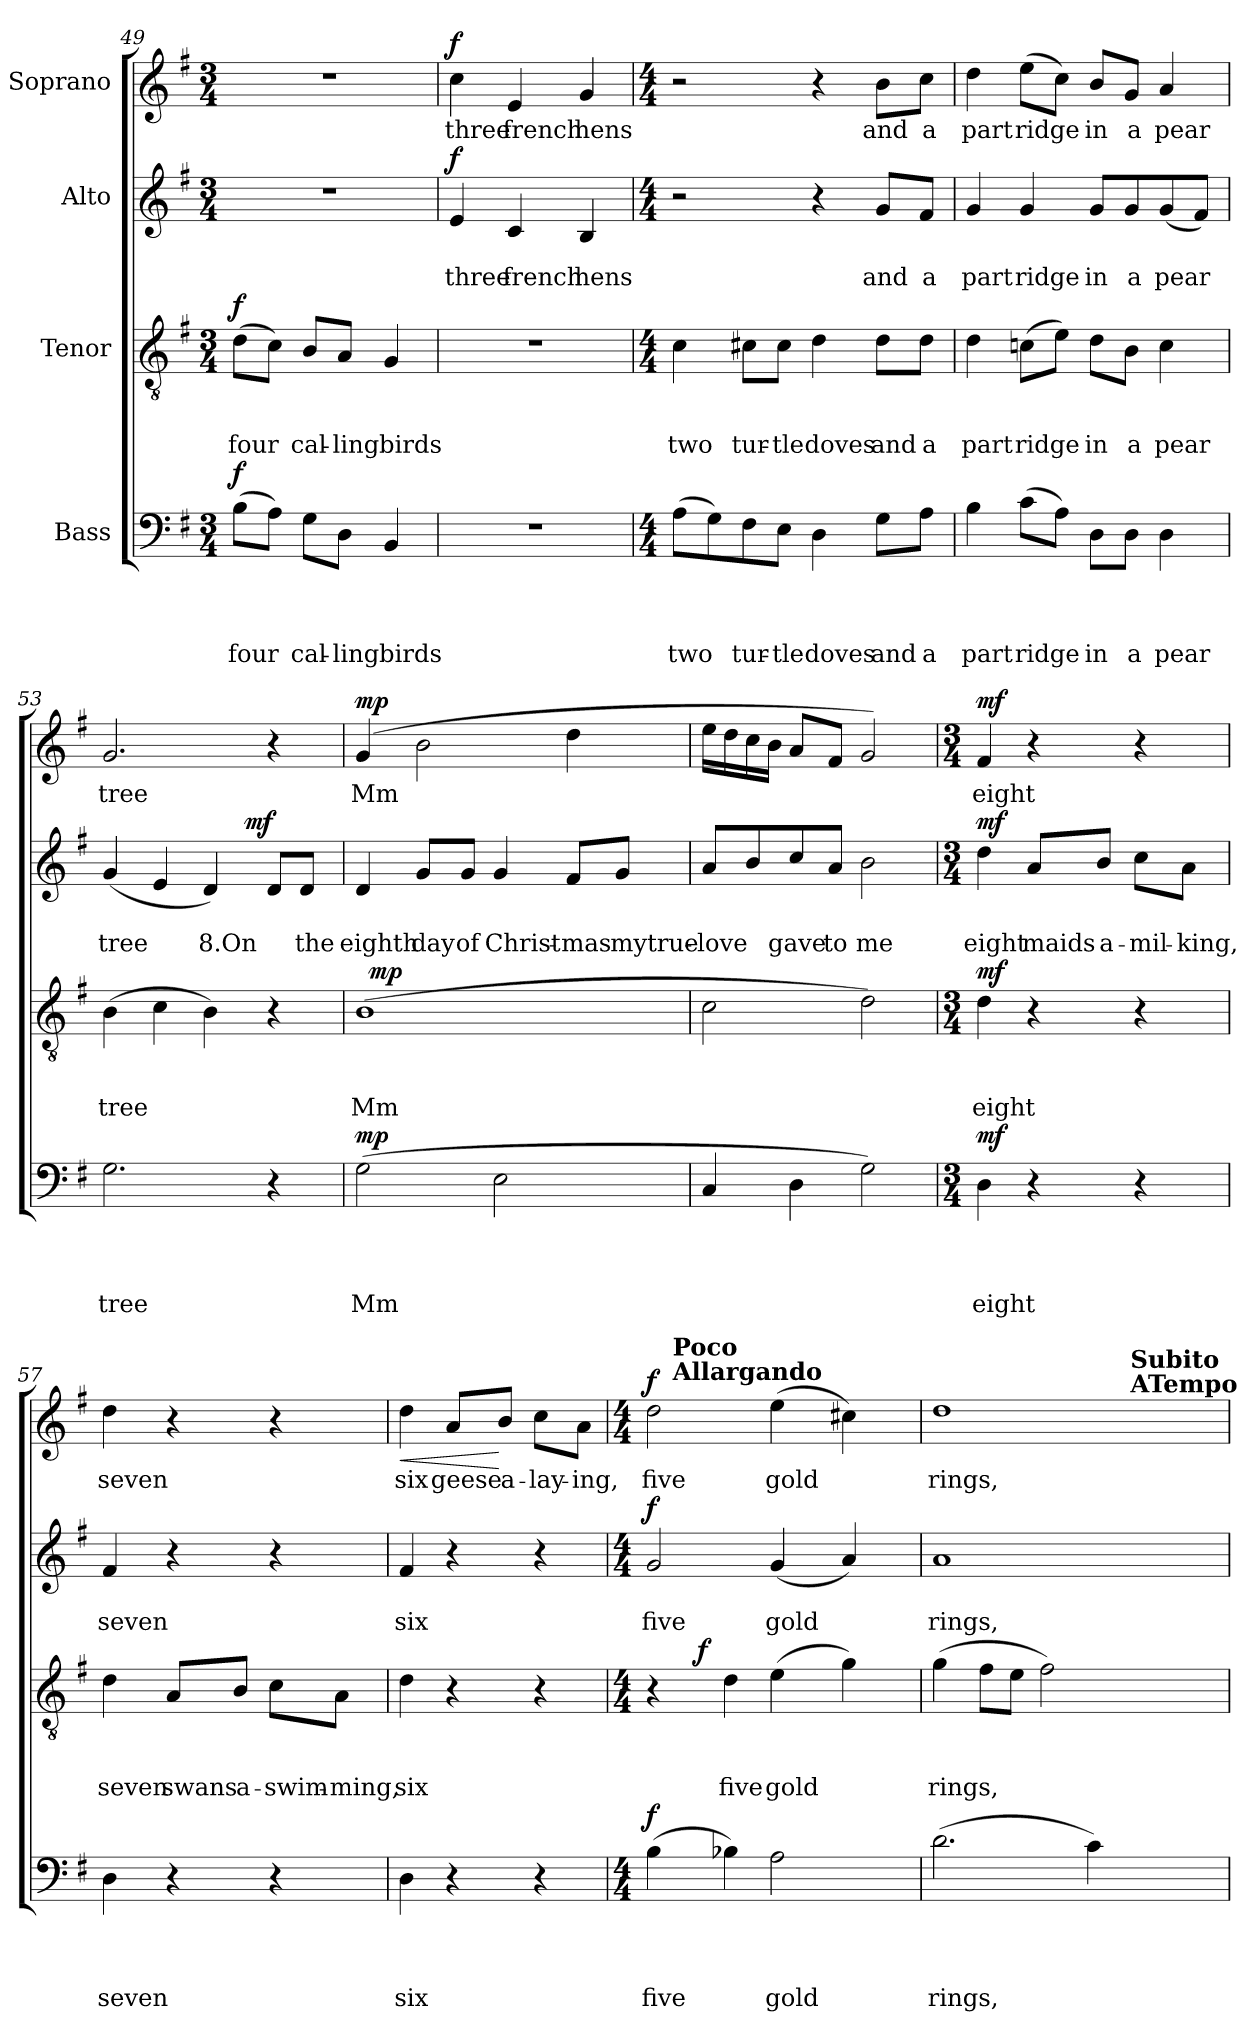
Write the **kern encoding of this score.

**kern	**text	**text	**text	**text	**dynam	**kern	**text	**text	**text	**dynam	**kern	**text	**text	**dynam	**kern	**text	**dynam
*part4	*part4	*part4	*part4	*part4	*part4	*part3	*part3	*part3	*part3	*part3	*part2	*part2	*part2	*part2	*part1	*part1	*part1
*staff4	*staff4	*staff4	*staff4	*staff4	*staff4	*staff3	*staff3	*staff3	*staff3	*staff3	*staff2	*staff2	*staff2	*staff2	*staff1	*staff1	*staff1
*I"Bass	*	*	*	*	*	*I"Tenor	*	*	*	*	*I"Alto	*	*	*	*I"Soprano	*	*
*clefF4	*	*	*	*	*	*clefGv2	*	*	*	*	*clefG2	*	*	*	*clefG2	*	*
*k[f#]	*	*	*	*	*	*k[f#]	*	*	*	*	*k[f#]	*	*	*	*k[f#]	*	*
*G:	*	*	*	*	*	*G:	*	*	*	*	*G:	*	*	*	*G:	*	*
*M3/4	*	*	*	*	*	*M3/4	*	*	*	*	*M3/4	*	*	*	*M3/4	*	*
=49	=49	=49	=49	=49	=49	=49	=49	=49	=49	=49	=49	=49	=49	=49	=49	=49	=49
!	!	!	!	!LO:LY:b	!LO:DY:a	!	!	!	!LO:LY:b	!LO:DY:a	!LO:N:vis=1	!	!	!	!LO:N:vis=1	!	!
(>8B\L	.	.	.	four	f	(>8d\L	.	.	four	f	2.r	.	.	.	2.r	.	.
8A\J)	.	.	.	.	.	8c\J)	.	.	.	.	.	.	.	.	.	.	.
!	!	!	!	!LO:LY:b	!	!	!	!	!LO:LY:b	!	!	!	!	!	!	!	!
8G\L	.	.	.	cal-	.	8B/L	.	.	cal-	.	.	.	.	.	.	.	.
!	!	!	!	!LO:LY:b:rj	!	!	!	!	!LO:LY:b:rj	!	!	!	!	!	!	!	!
8D\J	.	.	.	-ling	.	8A/J	.	.	-ling	.	.	.	.	.	.	.	.
!	!	!	!	!LO:LY:b	!	!	!	!	!LO:LY:b	!	!	!	!	!	!	!	!
4BB/	.	.	.	birds	.	4G/	.	.	birds	.	.	.	.	.	.	.	.
=50	=50	=50	=50	=50	=50	=50	=50	=50	=50	=50	=50	=50	=50	=50	=50	=50	=50
!LO:N:vis=1	!	!	!	!	!	!LO:N:vis=1	!	!	!	!	!	!	!LO:LY:b	!LO:DY:a	!	!LO:LY:b	!LO:DY:a
2.r	.	.	.	.	.	2.r	.	.	.	.	4e/	.	three	f	4cc\	three	f
!	!	!	!	!	!	!	!	!	!	!	!	!	!LO:LY:b	!	!	!LO:LY:b	!
.	.	.	.	.	.	.	.	.	.	.	4c/	.	french	.	4e/	french	.
!	!	!	!	!	!	!	!	!	!	!	!	!	!LO:LY:b	!	!	!LO:LY:b	!
.	.	.	.	.	.	.	.	.	.	.	4B/	.	hens	.	4g/	hens	.
=51	=51	=51	=51	=51	=51	=51	=51	=51	=51	=51	=51	=51	=51	=51	=51	=51	=51
*M4/4	*	*	*	*	*	*M4/4	*	*	*	*	*M4/4	*	*	*	*M4/4	*	*
!	!	!	!	!LO:LY:b	!	!	!	!	!LO:LY:b	!	!	!	!	!	!	!	!
(>8A\L	.	.	.	two	.	4c\	.	.	two	.	2r	.	.	.	2r	.	.
8G\)	.	.	.	.	.	.	.	.	.	.	.	.	.	.	.	.	.
!	!	!	!	!LO:LY:b	!	!	!	!	!LO:LY:b	!	!	!	!	!	!	!	!
8F#\	.	.	.	tur-	.	8c#X\L	.	.	tur-	.	.	.	.	.	.	.	.
!	!	!	!	!LO:LY:b:rj	!	!	!	!	!LO:LY:b:rj	!	!	!	!	!	!	!	!
8E\J	.	.	.	-tle	.	8c#\J	.	.	-tle	.	.	.	.	.	.	.	.
!	!	!	!	!LO:LY:b	!	!	!	!	!LO:LY:b	!	!	!	!	!	!	!	!
4D\	.	.	.	doves	.	4d\	.	.	doves	.	4r	.	.	.	4r	.	.
!	!	!	!	!LO:LY:b	!	!	!	!	!LO:LY:b	!	!	!	!LO:LY:b	!	!	!LO:LY:b	!
8G\L	.	.	.	and	.	8d\L	.	.	and	.	8g/L	.	and	.	8b\L	and	.
!	!	!	!	!LO:LY:b	!	!	!	!	!LO:LY:b	!	!	!	!LO:LY:b	!	!	!LO:LY:b	!
8A\J	.	.	.	a	.	8d\J	.	.	a	.	8f#/J	.	a	.	8cc\J	a	.
=52	=52	=52	=52	=52	=52	=52	=52	=52	=52	=52	=52	=52	=52	=52	=52	=52	=52
!	!	!	!	!LO:LY:b	!	!	!	!	!LO:LY:b	!	!	!	!LO:LY:b	!	!	!LO:LY:b	!
4B\	.	.	.	part	.	4d\	.	.	part	.	4g/	.	part	.	4dd\	part	.
!	!	!	!	!LO:LY:b	!	!	!	!	!LO:LY:b	!	!	!	!LO:LY:b	!	!	!LO:LY:b	!
(>8c\L	.	.	.	ridge	.	(>8cn\L	.	.	ridge	.	4g/	.	ridge	.	(>8ee\L	ridge	.
8A\J)	.	.	.	.	.	8e\J)	.	.	.	.	.	.	.	.	8cc\J)	.	.
!	!	!	!	!LO:LY:b	!	!	!	!	!LO:LY:b	!	!	!	!LO:LY:b	!	!	!LO:LY:b	!
8D\L	.	.	.	in	.	8d\L	.	.	in	.	8g/L	.	in	.	8b/L	in	.
!	!	!	!	!LO:LY:b	!	!	!	!	!LO:LY:b	!	!	!	!LO:LY:b	!	!	!LO:LY:b	!
8D\J	.	.	.	a	.	8B\J	.	.	a	.	8g/	.	a	.	8g/J	a	.
!	!	!	!	!LO:LY:b	!	!	!	!	!LO:LY:b	!	!	!	!LO:LY:b	!	!	!LO:LY:b	!
4D\	.	.	.	pear	.	4c\	.	.	pear	.	(<8g/	.	pear	.	4a/	pear	.
.	.	.	.	.	.	.	.	.	.	.	8f#/J)	.	.	.	.	.	.
=53	=53	=53	=53	=53	=53	=53	=53	=53	=53	=53	=53	=53	=53	=53	=53	=53	=53
!	!	!	!	!LO:LY:b	!	!	!	!	!LO:LY:b	!	!	!	!LO:LY:b	!	!	!LO:LY:b	!
*	*	*	*	*	*	*	*	*	*	*	*^	*	*	*	*	*	*
2.G\	.	.	.	tree	.	(>4B\	.	.	tree	.	(<4g/	2ryy	.	tree	.	2.g/	tree	.
.	.	.	.	.	.	4c\	.	.	.	.	4e/	.	.	.	.	.	.	.
!	!	!	!	!	!	!	!	!	!	!	!	!	!	!LO:LY:b	!	!	!	!
.	.	.	.	.	.	4B\)	.	.	.	.	4d/)	8.ryy	.	8.On	.	.	.	.
!	!	!	!	!	!	!	!	!	!	!	!	!	!	!	!LO:DY:a	!	!	!
.	.	.	.	.	.	.	.	.	.	.	.	4ryy	.	.	mf	.	.	.
4r	.	.	.	.	.	4r	.	.	.	.	8d/L	.	.	.	.	4r	.	.
!	!	!	!	!	!	!	!	!	!	!	!	!	!	!LO:LY:b	!	!	!	!
.	.	.	.	.	.	.	.	.	.	.	8d/J	.	.	the	.	.	.	.
.	.	.	.	.	.	.	.	.	.	.	.	16ryy	.	.	.	.	.	.
!!LO:LB:g=z
=54	=54	=54	=54	=54	=54	=54	=54	=54	=54	=54	=54	=54	=54	=54	=54	=54	=54	=54
!	!	!	!	!LO:LY:b	!LO:DY:a	!	!	!	!LO:LY:b	!	!	!	!	!LO:LY:b	!	!	!LO:LY:b	!LO:DY:a
*	*	*	*	*	*	*^	*	*	*	*	*v	*v	*	*	*	*	*	*
(>2G\	.	.	.	Mm	mp	(>1B	32ryy	.	.	Mm	.	4d/	.	eighth	.	(4g/	Mm	mp
!	!	!	!	!	!	!	!	!	!	!	!LO:DY:a	!	!	!	!	!	!	!
.	.	.	.	.	.	.	2ryy	.	.	.	mp	.	.	.	.	.	.	.
!	!	!	!	!	!	!	!	!	!	!	!	!	!	!LO:LY:b	!	!	!	!
.	.	.	.	.	.	.	.	.	.	.	.	8g/L	.	day	.	2b\	.	.
!	!	!	!	!	!	!	!	!	!	!	!	!	!	!LO:LY:b	!	!	!	!
.	.	.	.	.	.	.	.	.	.	.	.	8g/J	.	of	.	.	.	.
!	!	!	!	!	!	!	!	!	!	!	!	!	!	!LO:LY:b	!	!	!	!
2E\	.	.	.	.	.	.	.	.	.	.	.	4g/	.	Christ-	.	.	.	.
.	.	.	.	.	.	.	4...ryy	.	.	.	.	.	.	.	.	.	.	.
!	!	!	!	!	!	!	!	!	!	!	!	!	!	!LO:LY:b:rj	!	!	!	!
.	.	.	.	.	.	.	.	.	.	.	.	8f#/L	.	-mas	.	4dd\	.	.
!	!	!	!	!	!	!	!	!	!	!	!	!	!	!LO:LY:b	!	!	!	!
.	.	.	.	.	.	.	.	.	.	.	.	8g/J	.	mytrue-	.	.	.	.
=55	=55	=55	=55	=55	=55	=55	=55	=55	=55	=55	=55	=55	=55	=55	=55	=55	=55	=55
!	!	!	!	!	!	!	!	!	!	!	!	!	!	!LO:LY:b	!	!	!	!
*	*	*	*	*	*	*v	*v	*	*	*	*	*	*	*	*	*	*	*
4C/	.	.	.	.	.	2c\	.	.	.	.	8a/L	.	-love	.	16ee\LL	.	.
.	.	.	.	.	.	.	.	.	.	.	.	.	.	.	16dd\	.	.
.	.	.	.	.	.	.	.	.	.	.	8b/	.	.	.	16cc\	.	.
.	.	.	.	.	.	.	.	.	.	.	.	.	.	.	16b\JJ	.	.
!	!	!	!	!	!	!	!	!	!	!	!	!	!LO:LY:b	!	!	!	!
4D\	.	.	.	.	.	.	.	.	.	.	8cc/	.	gave	.	8a/L	.	.
!	!	!	!	!	!	!	!	!	!	!	!	!	!LO:LY:b	!	!	!	!
.	.	.	.	.	.	.	.	.	.	.	8a/J	.	to	.	8f#/J	.	.
!	!	!	!	!	!	!	!	!	!	!	!	!	!LO:LY:b	!	!	!	!
2G\)	.	.	.	.	.	2d\)	.	.	.	.	2b\	.	me	.	2g/)	.	.
=56	=56	=56	=56	=56	=56	=56	=56	=56	=56	=56	=56	=56	=56	=56	=56	=56	=56
*M3/4	*	*	*	*	*	*M3/4	*	*	*	*	*M3/4	*	*	*	*M3/4	*	*
!	!	!	!	!LO:LY:b	!LO:DY:a	!	!	!	!LO:LY:b	!LO:DY:a	!	!	!LO:LY:b	!LO:DY:a	!	!LO:LY:b	!LO:DY:a
4D\	.	.	.	eight	mf	4d\	.	.	eight	mf	4dd\	.	eight	mf	4f#/	eight	mf
!	!	!	!	!	!	!	!	!	!	!	!	!	!LO:LY:b	!	!	!	!
4r	.	.	.	.	.	4r	.	.	.	.	8a/L	.	maids	.	4r	.	.
!	!	!	!	!	!	!	!	!	!	!	!	!	!LO:LY:b	!	!	!	!
.	.	.	.	.	.	.	.	.	.	.	8b/J	.	a-	.	.	.	.
!	!	!	!	!	!	!	!	!	!	!	!	!	!LO:LY:b	!	!	!	!
4r	.	.	.	.	.	4r	.	.	.	.	8cc\L	.	-mil-	.	4r	.	.
!	!	!	!	!	!	!	!	!	!	!	!	!	!LO:LY:b:rj	!	!	!	!
.	.	.	.	.	.	.	.	.	.	.	8a\J	.	-king,	.	.	.	.
=57	=57	=57	=57	=57	=57	=57	=57	=57	=57	=57	=57	=57	=57	=57	=57	=57	=57
!	!	!	!	!LO:LY:b	!	!	!	!	!LO:LY:b	!	!	!	!LO:LY:b	!	!	!LO:LY:b	!
4D\	.	.	.	seven	.	4d\	.	.	seven	.	4f#/	.	seven	.	4dd\	seven	.
!	!	!	!	!	!	!	!	!	!LO:LY:b	!	!	!	!	!	!	!	!
4r	.	.	.	.	.	8A/L	.	.	swans	.	4r	.	.	.	4r	.	.
!	!	!	!	!	!	!	!	!	!LO:LY:b	!	!	!	!	!	!	!	!
.	.	.	.	.	.	8B/J	.	.	a-	.	.	.	.	.	.	.	.
!	!	!	!	!	!	!	!	!	!LO:LY:b	!	!	!	!	!	!	!	!
4r	.	.	.	.	.	8c\L	.	.	-swim-	.	4r	.	.	.	4r	.	.
!	!	!	!	!	!	!	!	!	!LO:LY:b:rj	!	!	!	!	!	!	!	!
.	.	.	.	.	.	8A\J	.	.	-ming,	.	.	.	.	.	.	.	.
=58	=58	=58	=58	=58	=58	=58	=58	=58	=58	=58	=58	=58	=58	=58	=58	=58	=58
!	!	!	!	!LO:LY:b	!	!	!	!	!LO:LY:b	!	!	!	!LO:LY:b	!	!	!LO:LY:b	!LO:HP:b
4D\	.	.	.	six	.	4d\	.	.	six	.	4f#/	.	six	.	4dd\	six	<
!	!	!	!	!	!	!	!	!	!	!	!	!	!	!	!	!LO:LY:b	!
4r	.	.	.	.	.	4r	.	.	.	.	4r	.	.	.	8a/L	geese	.
!	!	!	!	!	!	!	!	!	!	!	!	!	!	!	!	!LO:LY:b	!
.	.	.	.	.	.	.	.	.	.	.	.	.	.	.	8b/J	a-	[
!	!	!	!	!	!	!	!	!	!	!	!	!	!	!	!	!LO:LY:b	!
4r	.	.	.	.	.	4r	.	.	.	.	4r	.	.	.	8cc\L	-lay-	.
!	!	!	!	!	!	!	!	!	!	!	!	!	!	!	!	!LO:LY:b:rj	!
.	.	.	.	.	.	.	.	.	.	.	.	.	.	.	8a\J	-ing,	.
!!LO:LB:g=z
=59	=59	=59	=59	=59	=59	=59	=59	=59	=59	=59	=59	=59	=59	=59	=59	=59	=59
*M4/4	*	*	*	*	*	*M4/4	*	*	*	*	*M4/4	*	*	*	*M4/4	*	*
!	!	!	!	!LO:LY:b	!LO:DY:a	!	!	!	!	!	!	!	!LO:LY:b	!LO:DY:a	!	!LO:LY:b	!LO:DY:a
*	*	*	*	*	*	*^	*	*	*	*	*	*	*	*	*^	*	*
(>4B\	.	.	.	five	f	4r	8ryy	.	.	.	.	2g/	.	five	f	2dd\	16.ryy	five	f
!	!	!	!	!	!	!	!	!	!	!	!	!	!	!	!	!	!LO:TX:a:B:t=Allargando	!	!
!	!	!	!	!	!	!	!	!	!	!	!	!	!	!	!	!	!LO:TX:a:B:t=Poco	!	!
.	.	.	.	.	.	.	.	.	.	.	.	.	.	.	.	.	2ryy	.	.
.	.	.	.	.	.	.	32ryy	.	.	.	.	.	.	.	.	.	.	.	.
!	!	!	!	!	!	!	!	!	!	!	!LO:DY:a	!	!	!	!	!	!	!	!
.	.	.	.	.	.	.	2ryy	.	.	.	f	.	.	.	.	.	.	.	.
!	!	!	!	!	!	!	!	!	!	!LO:LY:b	!	!	!	!	!	!	!	!	!
4B-X\)	.	.	.	.	.	4d\	.	.	.	five	.	.	.	.	.	.	.	.	.
!	!	!	!	!LO:LY:b	!	!	!	!	!	!LO:LY:b	!	!	!	!LO:LY:b	!	!	!	!LO:LY:b	!
2A\	.	.	.	gold	.	(>4e\	.	.	.	gold	.	(<4g/	.	gold	.	(>4ee\	.	gold	.
.	.	.	.	.	.	.	.	.	.	.	.	.	.	.	.	.	4ryy	.	.
.	.	.	.	.	.	.	4ryy	.	.	.	.	.	.	.	.	.	.	.	.
.	.	.	.	.	.	4g\)	.	.	.	.	.	4a/)	.	.	.	4cc#X\)	.	.	.
.	.	.	.	.	.	.	.	.	.	.	.	.	.	.	.	.	8ryy	.	.
.	.	.	.	.	.	.	16.ryy	.	.	.	.	.	.	.	.	.	.	.	.
.	.	.	.	.	.	.	.	.	.	.	.	.	.	.	.	.	32ryy	.	.
=60	=60	=60	=60	=60	=60	=60	=60	=60	=60	=60	=60	=60	=60	=60	=60	=60	=60	=60	=60
!	!	!	!	!LO:LY:b	!	!	!	!	!	!LO:LY:b	!	!	!	!LO:LY:b	!	!	!	!LO:LY:b	!
*	*	*	*	*	*	*v	*v	*	*	*	*	*	*	*	*	*	*	*	*
(>2.d\	.	.	.	rings,	.	(>4g\	.	.	rings,	.	1a	.	rings,	.	1dd	2ryy	rings,	.
.	.	.	.	.	.	8f#\L	.	.	.	.	.	.	.	.	.	.	.	.
.	.	.	.	.	.	8e\J	.	.	.	.	.	.	.	.	.	.	.	.
.	.	.	.	.	.	2f#\)	.	.	.	.	.	.	.	.	.	4...ryy	.	.
4c\)	.	.	.	.	.	.	.	.	.	.	.	.	.	.	.	.	.	.
!	!	!	!	!	!	!	!	!	!	!	!	!	!	!	!	!LO:TX:a:B:t=ATempo	!	!
!	!	!	!	!	!	!	!	!	!	!	!	!	!	!	!	!LO:TX:a:B:t=Subito	!	!
.	.	.	.	.	.	.	.	.	.	.	.	.	.	.	.	32ryy	.	.
*	*	*	*	*	*	*	*	*	*	*	*	*	*	*	*v	*v	*	*
=	=	=	=	=	=	=	=	=	=	=	=	=	=	=	=	=	=
*-	*-	*-	*-	*-	*-	*-	*-	*-	*-	*-	*-	*-	*-	*-	*-	*-	*-
